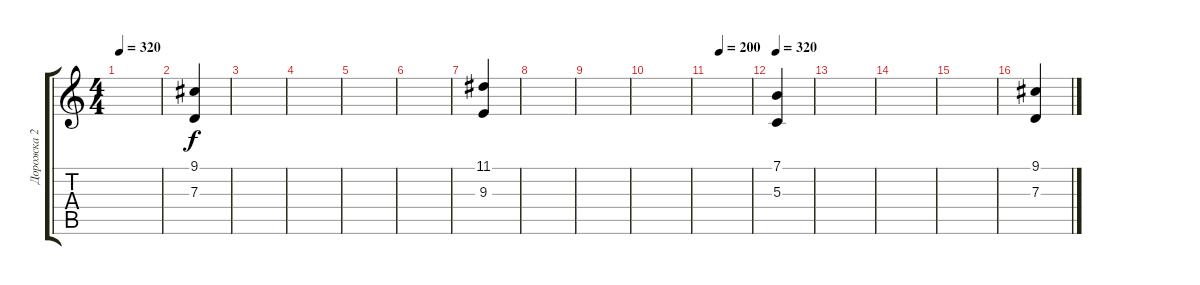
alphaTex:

\track ("Дорожка 2" "Дорожка 2") {instrument lead2sawtooth}
\staff {score tabs}
\tuning (E4 B3 G3 D3 A2 E2) {hide}
\ts (4 4)
\tempo 320
\clef g2
\ks c
|
(9.1 7.3).4 |
|
|
|
|
(11.1 9.3).4 |
|
|
|
\tempo (200 0.25)
|
\tempo 320
(7.1 5.3).4 |
|
|
|
(9.1 7.3).4
